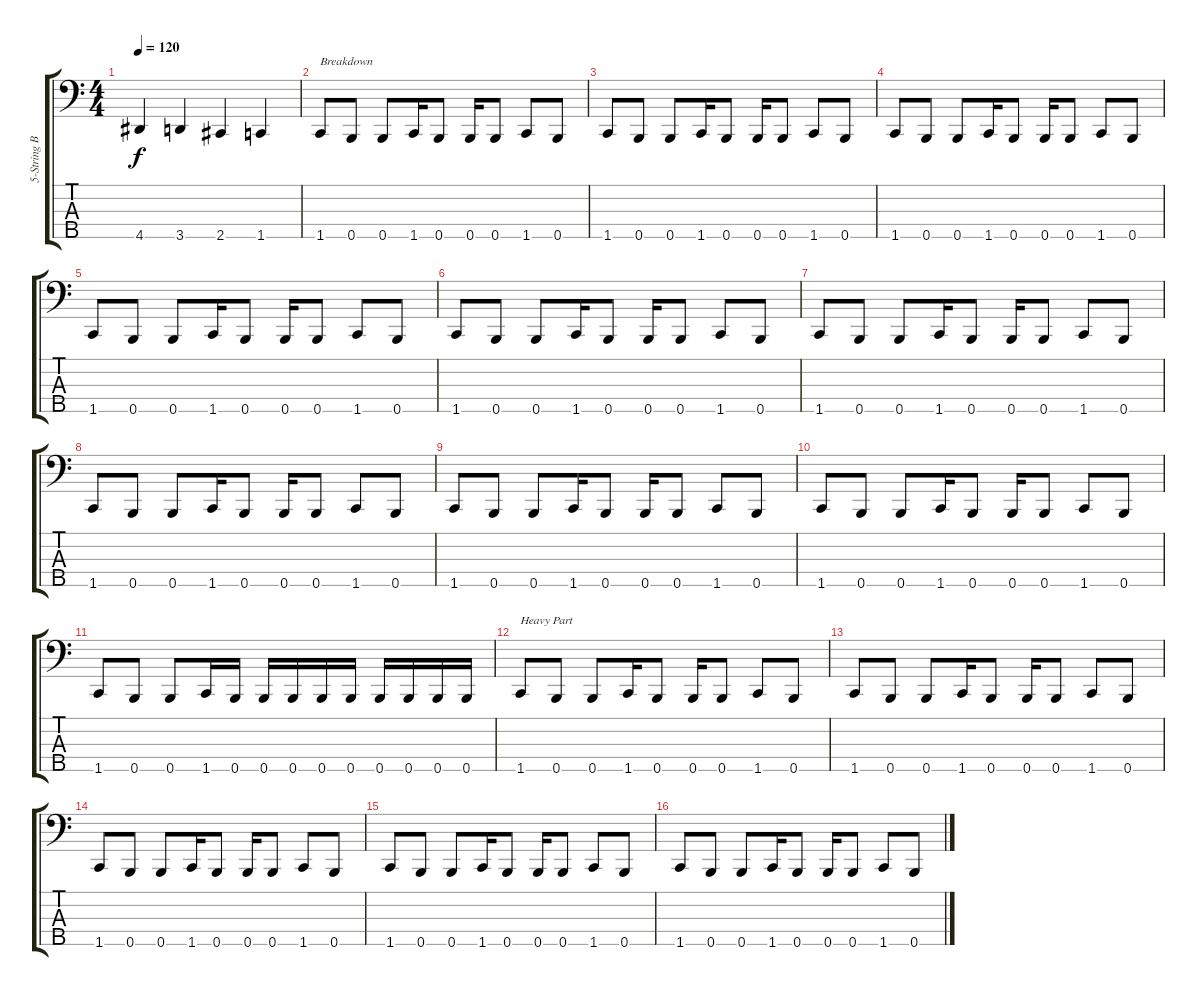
\track ("5-String Bass" "5-String B") {instrument slapbass1}
\staff {score tabs}
\tuning (G2 D2 A1 E1 B0) {hide}
\ts (4 4)
\tempo 120
\clef f4
\ks c
4.5{t}.4{dy f} 3.5.4 2.5.4 1.5.4 |
1.5.8{txt "Breakdown"} 0.5.8 0.5.8 1.5.16 0.5.8 0.5.16 0.5.8 1.5.8 0.5.8 |
1.5.8 0.5.8 0.5.8 1.5.16 0.5.8 0.5.16 0.5.8 1.5.8 0.5.8 |
1.5.8 0.5.8 0.5.8 1.5.16 0.5.8 0.5.16 0.5.8 1.5.8 0.5.8 |
1.5.8 0.5.8 0.5.8 1.5.16 0.5.8 0.5.16 0.5.8 1.5.8 0.5.8 |
1.5.8 0.5.8 0.5.8 1.5.16 0.5.8 0.5.16 0.5.8 1.5.8 0.5.8 |
1.5.8 0.5.8 0.5.8 1.5.16 0.5.8 0.5.16 0.5.8 1.5.8 0.5.8 |
1.5.8 0.5.8 0.5.8 1.5.16 0.5.8 0.5.16 0.5.8 1.5.8 0.5.8 |
1.5.8 0.5.8 0.5.8 1.5.16 0.5.8 0.5.16 0.5.8 1.5.8 0.5.8 |
1.5.8 0.5.8 0.5.8 1.5.16 0.5.8 0.5.16 0.5.8 1.5.8 0.5.8 |
1.5.8 0.5.8 0.5.8 1.5.16 0.5.16 0.5.16 0.5.16 0.5.16 0.5.16 0.5.16 0.5.16 0.5.16 0.5.16 |
1.5.8{txt "Heavy Part"} 0.5.8 0.5.8 1.5.16 0.5.8 0.5.16 0.5.8 1.5.8 0.5.8 |
1.5.8 0.5.8 0.5.8 1.5.16 0.5.8 0.5.16 0.5.8 1.5.8 0.5.8 |
1.5.8 0.5.8 0.5.8 1.5.16 0.5.8 0.5.16 0.5.8 1.5.8 0.5.8 |
1.5.8 0.5.8 0.5.8 1.5.16 0.5.8 0.5.16 0.5.8 1.5.8 0.5.8 |
1.5.8 0.5.8 0.5.8 1.5.16 0.5.8 0.5.16 0.5.8 1.5.8 0.5.8
